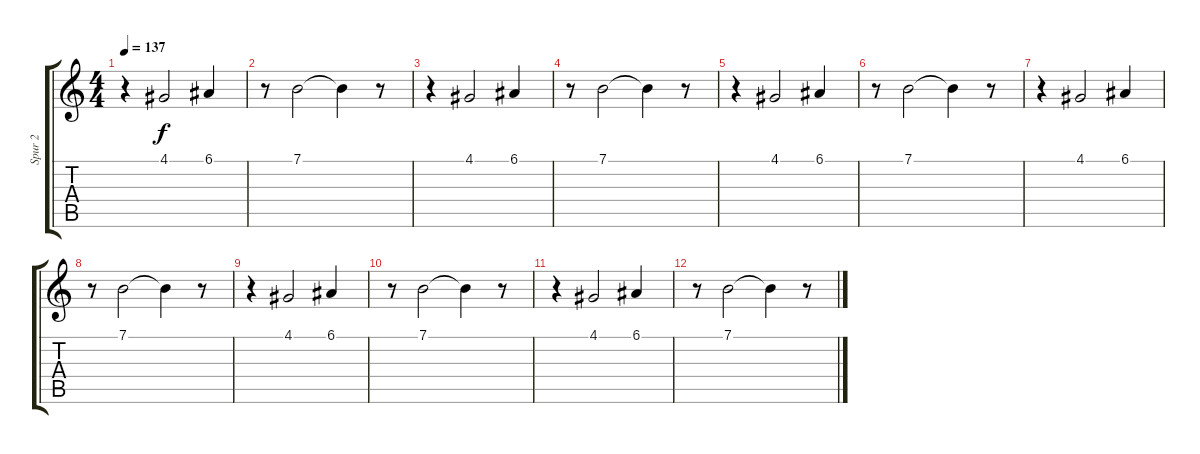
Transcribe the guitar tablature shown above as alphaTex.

\track ("Spur 2" "Spur 2") {instrument lead1square}
\staff {score tabs}
\tuning (E4 B3 G3 D3 A2 E2) {hide}
\ts (4 4)
\tempo 137
\clef g2
\ks c
r.4{dy f} 4.1.2 6.1.4 |
r.8 7.1.2 7.1{t}.4 r.8 |
r.4 4.1.2 6.1.4 |
r.8 7.1.2 7.1{t}.4 r.8 |
r.4 4.1.2 6.1.4 |
r.8 7.1.2 7.1{t}.4 r.8 |
r.4 4.1.2 6.1.4 |
r.8 7.1.2 7.1{t}.4 r.8 |
r.4 4.1.2 6.1.4 |
r.8 7.1.2 7.1{t}.4 r.8 |
r.4 4.1.2 6.1.4 |
r.8 7.1.2 7.1{t}.4 r.8
